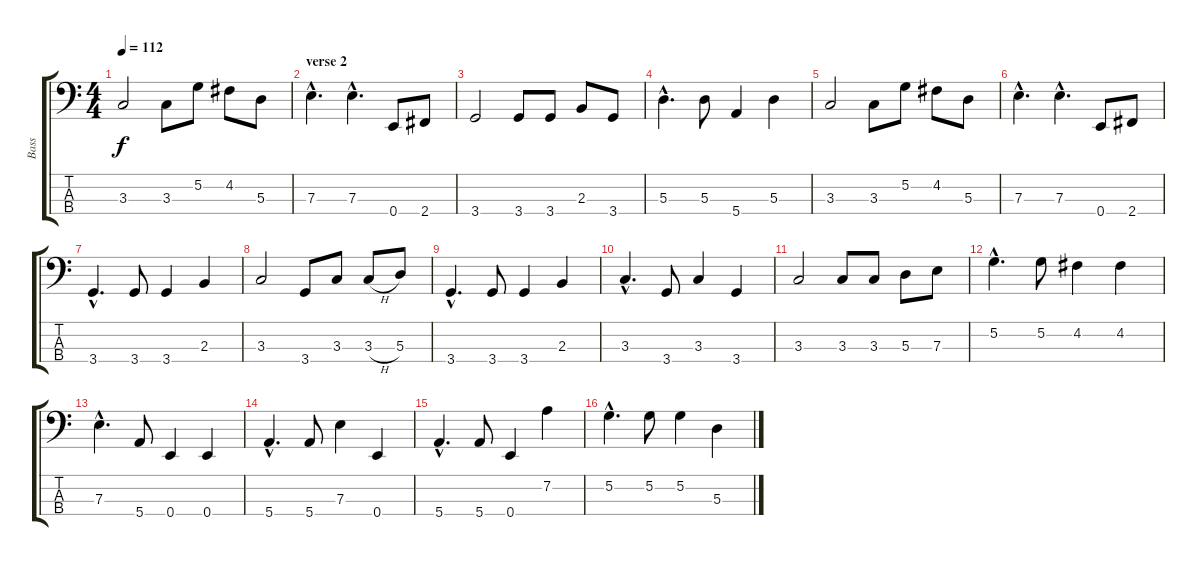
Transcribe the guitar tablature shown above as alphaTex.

\track ("Bass" "Bass") {instrument electricbasspick}
\staff {score tabs}
\tuning (G2 D2 A1 E1) {hide}
\ts (4 4)
\tempo 112
\clef f4
\ks c
3.3.2{dy f} 3.3.8 5.2.8 4.2.8 5.3.8 |
\section ("" "verse 2")
7.3{hac}.4{d} 7.3{hac}.4{d} 0.4.8 2.4.8 |
3.4.2 3.4.8 3.4.8 2.3.8 3.4.8 |
5.3{hac}.4{d} 5.3.8 5.4.4 5.3.4 |
3.3.2 3.3.8 5.2.8 4.2.8 5.3.8 |
7.3{hac}.4{d} 7.3{hac}.4{d} 0.4.8 2.4.8 |
3.4{hac}.4{d} 3.4.8 3.4.4 2.3.4 |
3.3.2 3.4.8 3.3.8 3.3{h}.8 5.3.8 |
3.4{hac}.4{d} 3.4.8 3.4.4 2.3.4 |
3.3{hac}.4{d} 3.4.8 3.3.4 3.4.4 |
3.3.2 3.3.8 3.3.8 5.3.8 7.3.8 |
5.2{hac}.4{d} 5.2.8 4.2.4 4.2.4 |
7.3{hac}.4{d} 5.4.8 0.4.4 0.4.4 |
5.4{hac}.4{d} 5.4.8 7.3.4 0.4.4 |
5.4{hac}.4{d} 5.4.8 0.4.4 7.2.4 |
5.2{hac}.4{d} 5.2.8 5.2.4 5.3.4
